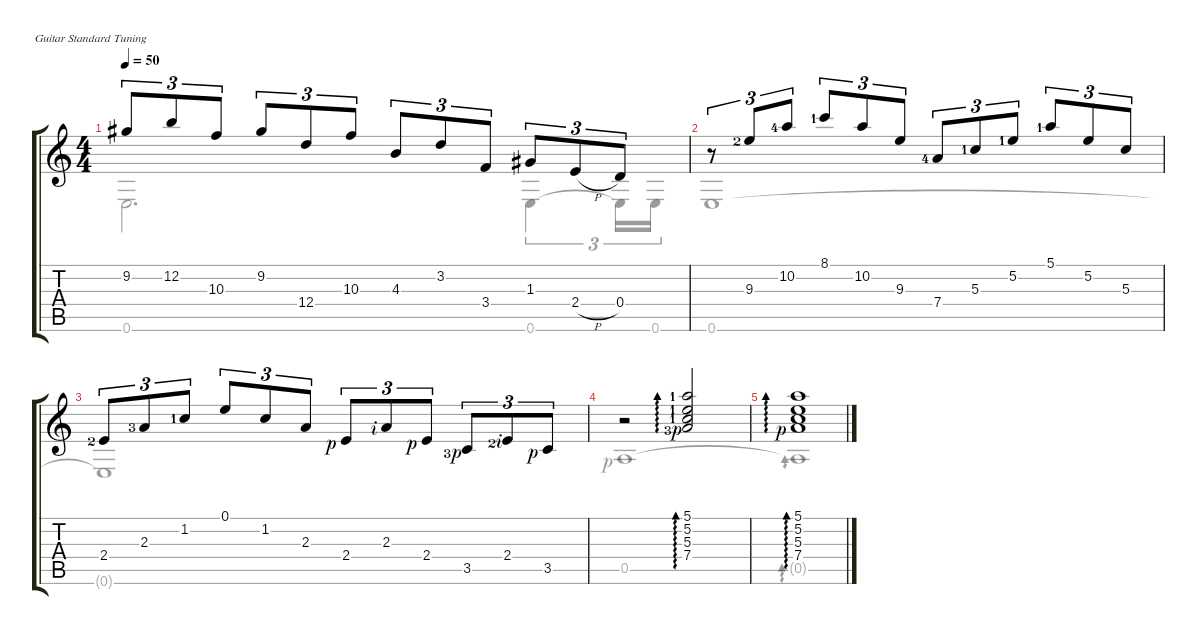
\defaultSystemsLayout 4
\hideDynamics
\bracketExtendMode groupsimilarinstruments
\singleTrackTrackNamePolicy hidden
\multiTrackTrackNamePolicy hidden
\firstSystemTrackNameOrientation horizontal
\otherSystemsTrackNameOrientation horizontal
\chordDiagramsInScore
\track ("Nylon Guitar" "N-Gt") {instrument acousticguitarnylon}
\staff {score tabs}
\tuning (E4 B3 G3 D3 A2 E2)
\voice
\ts (4 4)
\tempo 50
\clef g2
\ks c
9.2.8{tu (3 2) dy mf} 12.2.8{tu (3 2)} 10.3.8{tu (3 2)} 9.2.8{tu (3 2)} 12.4.8{tu (3 2)} 10.3.8{tu (3 2)} 4.3.8{tu (3 2)} 3.2.8{tu (3 2)} 3.4.8{tu (3 2)} 1.3.8{tu (3 2)} 2.4{h}.8{tu (3 2)} 0.4.8{tu (3 2)} |
r.8{tu (3 2)} 9.3{lf 3}.8{tu (3 2)} 10.2{lf 5}.8{tu (3 2)} 8.1{lf 2}.8{tu (3 2)} 10.2.8{tu (3 2)} 9.3.8{tu (3 2)} 7.4{lf 5}.8{tu (3 2)} 5.3{lf 2}.8{tu (3 2)} 5.2{lf 2}.8{tu (3 2)} 5.1{lf 2}.8{tu (3 2)} 5.2.8{tu (3 2)} 5.3.8{tu (3 2)} |
2.4{lf 3}.8{tu (3 2)} 2.3{lf 4}.8{tu (3 2)} 1.2{lf 2}.8{tu (3 2)} 0.1.8{tu (3 2)} 1.2.8{tu (3 2)} 2.3.8{tu (3 2)} 2.4{rf 1}.8{tu (3 2)} 2.3{rf 2}.8{tu (3 2)} 2.4{rf 1}.8{tu (3 2)} 3.5{lf 4 rf 1}.8{tu (3 2)} 2.4{lf 3 rf 2}.8{tu (3 2)} 3.5{rf 1}.8{tu (3 2)} |
r.2 (5.3{lf 2} 5.2{lf 2} 5.1{lf 2} 7.4{lf 4 rf 1}).2{ad 0} |
(5.3 5.2 5.1 7.4{rf 1}).1{ad 0}
\voice
\clef g2
\ottava regular
\simile none
\ks c
0.6.2{d dy mf} 0.6.4{tu (3 2)} 0.6{t}.16{tu (3 2)} 0.6.16{tu (3 2)} |
0.6.1 |
0.6{t}.1 |
0.5{rf 1}.1 |
0.5{t}.1{ad 0}
